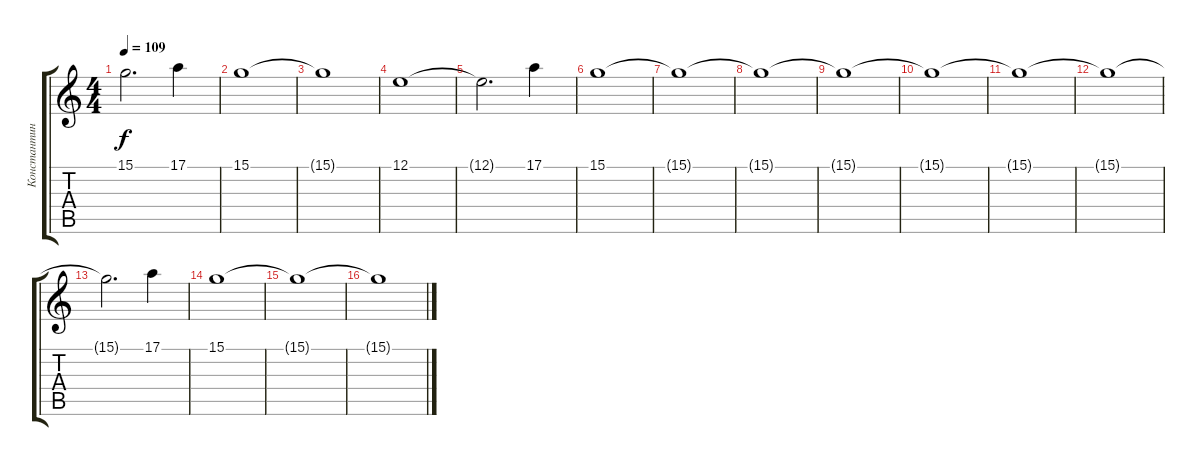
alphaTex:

\track ("Константин Бекрев" "Константин") {instrument synthstrings2}
\staff {score tabs}
\tuning (E4 B3 G3 D3 A2 E2) {hide}
\ts (4 4)
\tempo 109
\clef g2
\ks c
15.1{t}.2{d dy f} 17.1.4 |
15.1.1 |
15.1{t}.1 |
12.1.1 |
12.1{t}.2{d} 17.1.4 |
15.1.1 |
15.1{t}.1 |
15.1{t}.1 |
15.1{t}.1 |
15.1{t}.1 |
15.1{t}.1 |
15.1{t}.1 |
15.1{t}.2{d} 17.1.4 |
15.1.1 |
15.1{t}.1 |
15.1{t}.1
